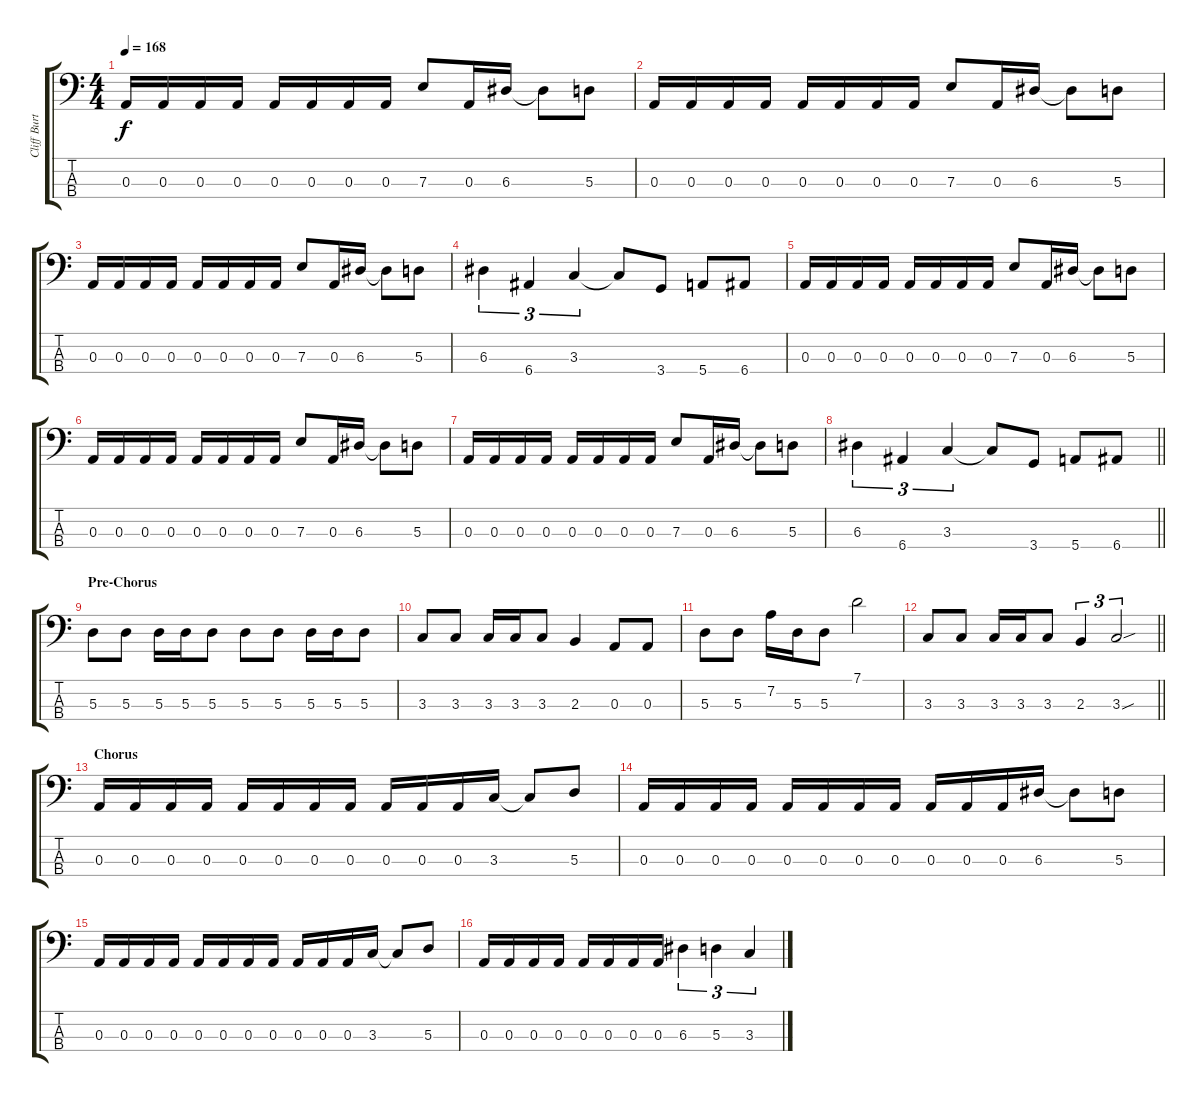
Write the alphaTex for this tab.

\track ("Cliff Burton" "Cliff Burt") {instrument electricbassfinger}
\staff {score tabs}
\tuning (G2 D2 A1 E1) {hide}
\ts (4 4)
\tempo 168
\clef f4
\ks aminor
0.3.16{dy f} 0.3.16 0.3.16 0.3.16 0.3.16 0.3.16 0.3.16 0.3.16 7.3.8 0.3.16 6.3.16 6.3{t}.8 5.3.8 |
0.3.16 0.3.16 0.3.16 0.3.16 0.3.16 0.3.16 0.3.16 0.3.16 7.3.8 0.3.16 6.3.16 6.3{t}.8 5.3.8 |
0.3.16 0.3.16 0.3.16 0.3.16 0.3.16 0.3.16 0.3.16 0.3.16 7.3.8 0.3.16 6.3.16 6.3{t}.8 5.3.8 |
6.3.4{tu (3 2)} 6.4.4{tu (3 2)} 3.3.4{tu (3 2)} 3.3{t}.8 3.4.8 5.4.8 6.4.8 |
0.3.16 0.3.16 0.3.16 0.3.16 0.3.16 0.3.16 0.3.16 0.3.16 7.3.8 0.3.16 6.3.16 6.3{t}.8 5.3.8 |
0.3.16 0.3.16 0.3.16 0.3.16 0.3.16 0.3.16 0.3.16 0.3.16 7.3.8 0.3.16 6.3.16 6.3{t}.8 5.3.8 |
0.3.16 0.3.16 0.3.16 0.3.16 0.3.16 0.3.16 0.3.16 0.3.16 7.3.8 0.3.16 6.3.16 6.3{t}.8 5.3.8 |
\barLineRight lightlight
6.3.4{tu (3 2)} 6.4.4{tu (3 2)} 3.3.4{tu (3 2)} 3.3{t}.8 3.4.8 5.4.8 6.4.8 |
\section ("" "Pre-Chorus")
5.3.8 5.3.8 5.3.16 5.3.16 5.3.8 5.3.8 5.3.8 5.3.16 5.3.16 5.3.8 |
3.3.8 3.3.8 3.3.16 3.3.16 3.3.8 2.3.4 0.3.8 0.3.8 |
5.3.8 5.3.8 7.2.16 5.3.16 5.3.8 7.1.2 |
\barLineRight lightlight
3.3.8 3.3.8 3.3.16 3.3.16 3.3.8 2.3.4{tu (3 2)} 3.3{sou}.2{tu (3 2)} |
\section ("" "Chorus")
0.3.16 0.3.16 0.3.16 0.3.16 0.3.16 0.3.16 0.3.16 0.3.16 0.3.16 0.3.16 0.3.16 3.3.16 3.3{t}.8 5.3.8 |
0.3.16 0.3.16 0.3.16 0.3.16 0.3.16 0.3.16 0.3.16 0.3.16 0.3.16 0.3.16 0.3.16 6.3.16 6.3{t}.8 5.3.8 |
0.3.16 0.3.16 0.3.16 0.3.16 0.3.16 0.3.16 0.3.16 0.3.16 0.3.16 0.3.16 0.3.16 3.3.16 3.3{t}.8 5.3.8 |
0.3.16 0.3.16 0.3.16 0.3.16 0.3.16 0.3.16 0.3.16 0.3.16 6.3.4{tu (3 2)} 5.3.4{tu (3 2)} 3.3.4{tu (3 2)}
